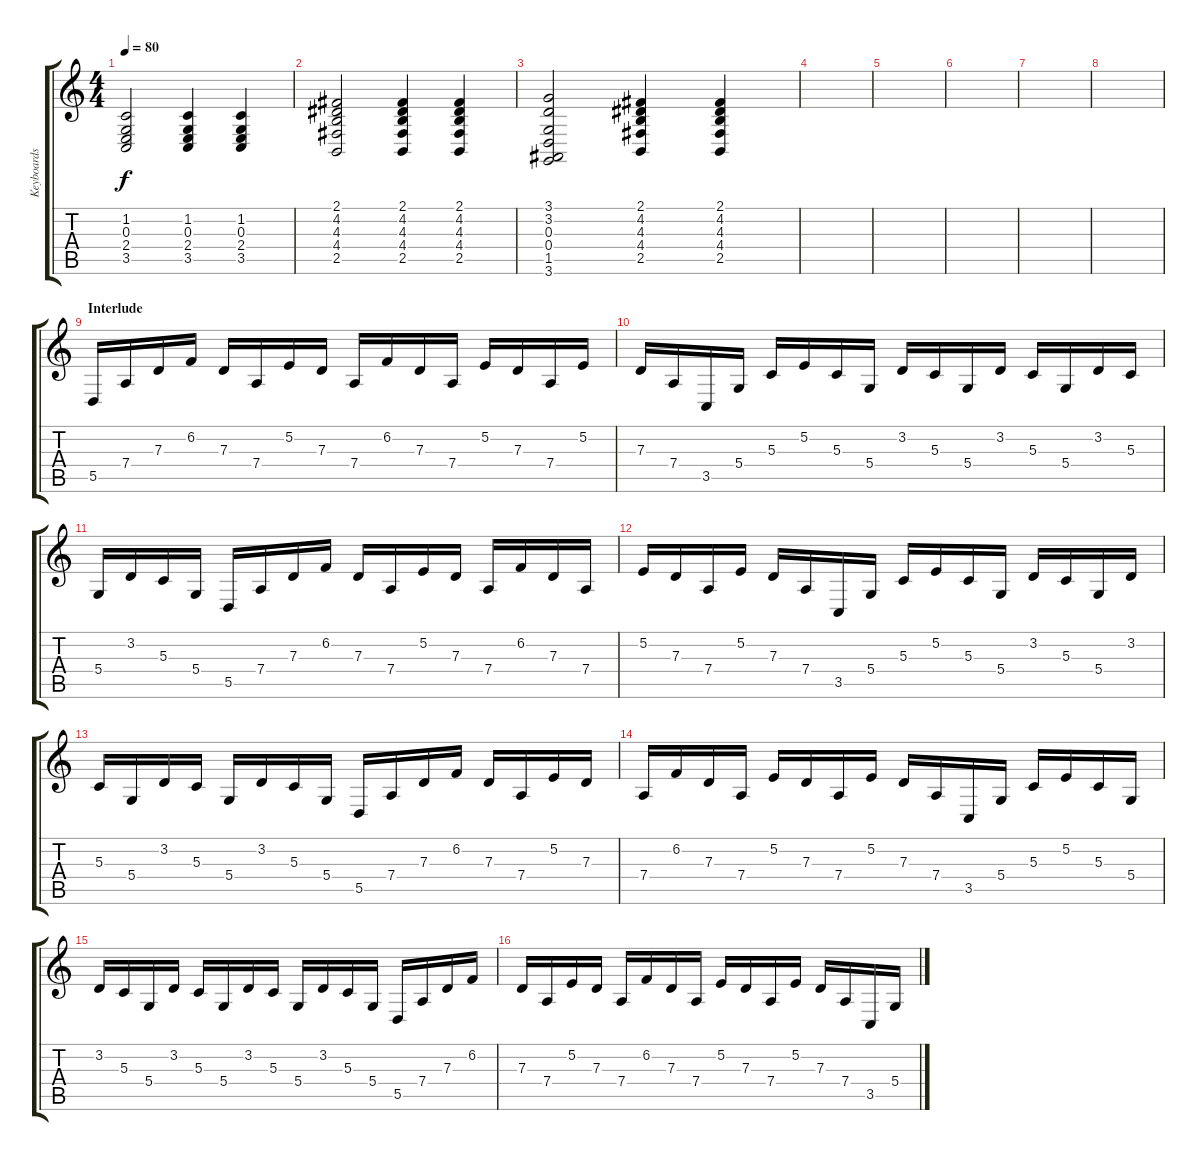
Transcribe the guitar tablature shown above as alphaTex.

\track ("Keyboards" "Keyboards") {instrument electricgrandpiano}
\staff {score tabs}
\tuning (E4 B3 G3 D3 A2 E2) {hide}
\ts (4 4)
\tempo 80
\clef g2
\ks c
(1.2 0.3 2.4 3.5).2{dy f} (1.2 0.3 2.4 3.5).4 (1.2 0.3 2.4 3.5).4 |
(2.1 4.2 4.3 4.4 2.5).2 (2.1 4.2 4.3 4.4 2.5).4 (2.1 4.2 4.3 4.4 2.5).4 |
(3.1 3.2 0.3 0.4 1.5 3.6).2 (2.1 4.2 4.3 4.4 2.5).4 (2.1 4.2 4.3 4.4 2.5).4 |
|
|
|
|
|
\section ("" "Interlude")
5.5.16 7.4.16 7.3.16 6.2.16 7.3.16 7.4.16 5.2.16 7.3.16 7.4.16 6.2.16 7.3.16 7.4.16 5.2.16 7.3.16 7.4.16 5.2.16 |
7.3.16 7.4.16 3.5.16 5.4.16 5.3.16 5.2.16 5.3.16 5.4.16 3.2.16 5.3.16 5.4.16 3.2.16 5.3.16 5.4.16 3.2.16 5.3.16 |
5.4.16 3.2.16 5.3.16 5.4.16 5.5.16 7.4.16 7.3.16 6.2.16 7.3.16 7.4.16 5.2.16 7.3.16 7.4.16 6.2.16 7.3.16 7.4.16 |
5.2.16 7.3.16 7.4.16 5.2.16 7.3.16 7.4.16 3.5.16 5.4.16 5.3.16 5.2.16 5.3.16 5.4.16 3.2.16 5.3.16 5.4.16 3.2.16 |
5.3.16 5.4.16 3.2.16 5.3.16 5.4.16 3.2.16 5.3.16 5.4.16 5.5.16 7.4.16 7.3.16 6.2.16 7.3.16 7.4.16 5.2.16 7.3.16 |
7.4.16 6.2.16 7.3.16 7.4.16 5.2.16 7.3.16 7.4.16 5.2.16 7.3.16 7.4.16 3.5.16 5.4.16 5.3.16 5.2.16 5.3.16 5.4.16 |
3.2.16 5.3.16 5.4.16 3.2.16 5.3.16 5.4.16 3.2.16 5.3.16 5.4.16 3.2.16 5.3.16 5.4.16 5.5.16 7.4.16 7.3.16 6.2.16 |
7.3.16 7.4.16 5.2.16 7.3.16 7.4.16 6.2.16 7.3.16 7.4.16 5.2.16 7.3.16 7.4.16 5.2.16 7.3.16 7.4.16 3.5.16 5.4.16
